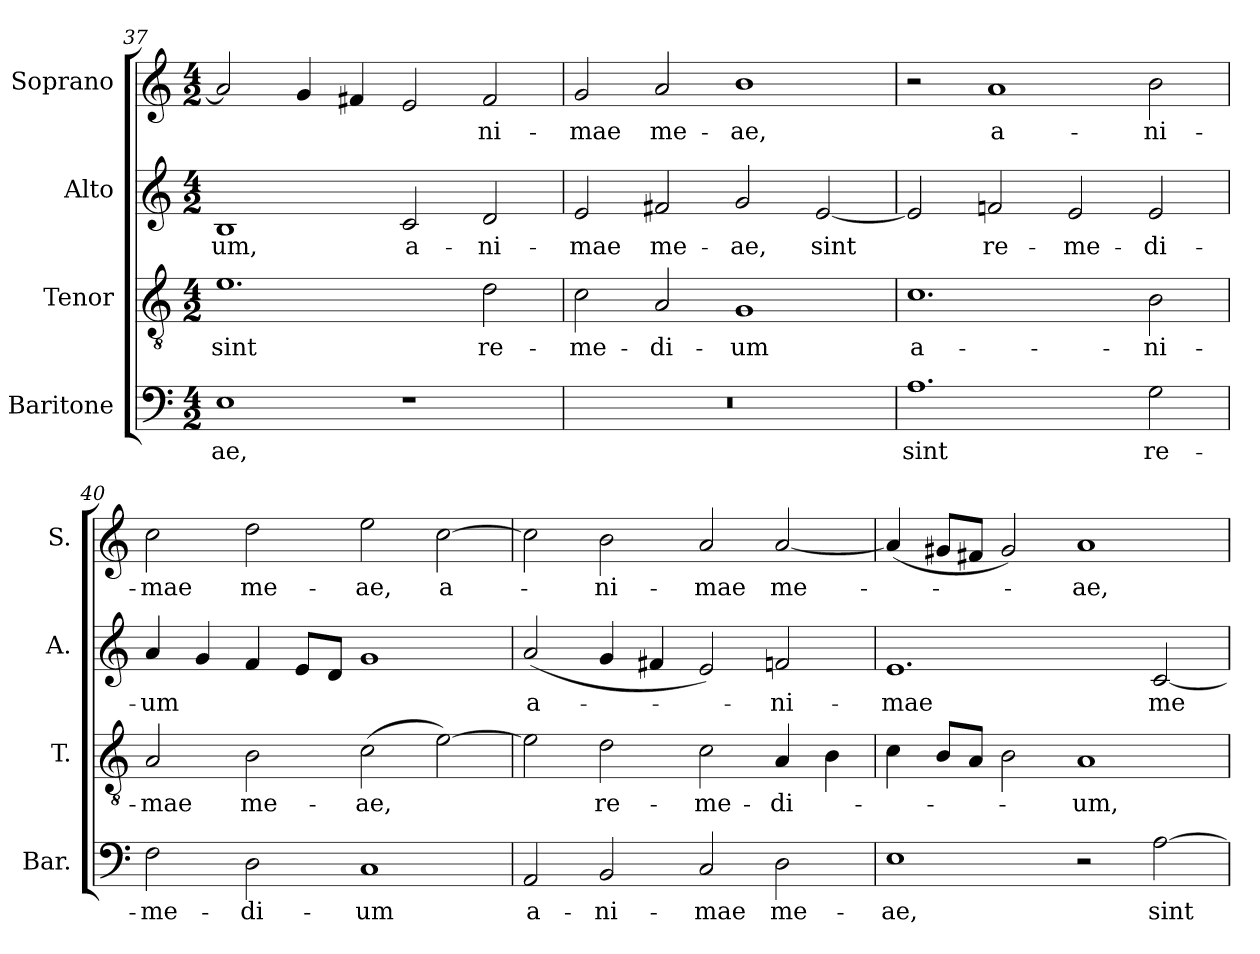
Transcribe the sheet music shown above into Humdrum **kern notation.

**kern	**text	**kern	**text	**kern	**text	**kern	**text
*part4	*part4	*part3	*part3	*part2	*part2	*part1	*part1
*staff4	*staff4	*staff3	*staff3	*staff2	*staff2	*staff1	*staff1
*I"Baritone	*	*I"Tenor	*	*I"Alto	*	*I"Soprano	*
*I'Bar.	*	*I'T.	*	*I'A.	*	*I'S.	*
*clefF4	*	*clefGv2	*	*clefG2	*	*clefG2	*
*	*	*ITrd7c12	*	*	*	*	*
*k[]	*	*k[]	*	*k[]	*	*k[]	*
*C:	*	*C:	*	*C:	*	*C:	*
*M4/2	*	*M4/2	*	*M4/2	*	*M4/2	*
=37	=37	=37	=37	=37	=37	=37	=37
!	!LO:LY:b:color=#000000	!	!	!	!	!	!
!	!	!	!LO:LY:b:color=#000000	!	!	!	!
!	!	!	!	!	!LO:LY:b:color=#000000	!	!
1Ei	-ae,	1.Ei	sint	1Bi	-um,	2ai/]	.
.	.	.	.	.	.	4gi/	.
.	.	.	.	.	.	4f#Xi/	.
!	!	!	!	!	!LO:LY:b:color=#000000	!	!
1r	.	.	.	2ci/	a-	2ei/	.
!	!	!	!LO:LY:b:color=#000000	!	!	!	!
!	!	!	!	!	!LO:LY:b:color=#000000	!	!
!	!	!	!	!	!	!	!LO:LY:b:color=#000000
.	.	2Di\	re-	2di/	-ni-	2f#i/	-ni-
=38	=38	=38	=38	=38	=38	=38	=38
!LO:N:vis=1	!	!	!	!	!	!	!
!	!	!	!LO:LY:b:color=#000000	!	!	!	!
!	!	!	!	!	!LO:LY:b:color=#000000	!	!
!	!	!	!	!	!	!	!LO:LY:b:color=#000000
0r	.	2Ci\	-me-	2ei/	-mae	2gi/	-mae
!	!	!	!LO:LY:b:color=#000000	!	!	!	!
!	!	!	!	!	!LO:LY:b:color=#000000	!	!
!	!	!	!	!	!	!	!LO:LY:b:color=#000000
.	.	2AAi/	-di-	2f#Xi/	me-	2ai/	me-
!	!	!	!LO:LY:b:color=#000000	!	!	!	!
!	!	!	!	!	!LO:LY:b:color=#000000	!	!
!	!	!	!	!	!	!	!LO:LY:b:color=#000000
.	.	1GGi	-um	2gi/	-ae,	1bi	-ae,
!	!	!	!	!	!LO:LY:b:color=#000000	!	!
.	.	.	.	[2ei/	sint	.	.
!!LO:LB:g=z
=39	=39	=39	=39	=39	=39	=39	=39
!	!LO:LY:b:color=#000000	!	!	!	!	!	!
!	!	!	!LO:LY:b:color=#000000	!	!	!	!
1.Ai	sint	1.Ci	a-	2ei/]	.	2r	.
!	!	!	!	!	!LO:LY:b:color=#000000	!	!
!	!	!	!	!	!	!	!LO:LY:b:color=#000000
.	.	.	.	2fni/	re-	1ai	a-
!	!	!	!	!	!LO:LY:b:color=#000000	!	!
.	.	.	.	2ei/	-me-	.	.
!	!LO:LY:b:color=#000000	!	!	!	!	!	!
!	!	!	!LO:LY:b:color=#000000	!	!	!	!
!	!	!	!	!	!LO:LY:b:color=#000000	!	!
!	!	!	!	!	!	!	!LO:LY:b:color=#000000
2Gi\	re-	2BBi\	-ni-	2ei/	-di-	2bi\	-ni-
=40	=40	=40	=40	=40	=40	=40	=40
!	!LO:LY:b:color=#000000	!	!	!	!	!	!
!	!	!	!LO:LY:b:color=#000000	!	!	!	!
!	!	!	!	!	!LO:LY:b:color=#000000	!	!
!	!	!	!	!	!	!	!LO:LY:b:color=#000000
2Fi\	-me-	2AAi/	-mae	4ai/	-um	2cci\	-mae
.	.	.	.	4gi/	.	.	.
!	!LO:LY:b:color=#000000	!	!	!	!	!	!
!	!	!	!LO:LY:b:color=#000000	!	!	!	!
!	!	!	!	!	!	!	!LO:LY:b:color=#000000
2Di\	-di-	2BBi\	me-	4fi/	.	2ddi\	me-
.	.	.	.	8ei/L	.	.	.
.	.	.	.	8di/J	.	.	.
!	!LO:LY:b:color=#000000	!	!	!	!	!	!
!	!	!	!LO:LY:b:color=#000000	!	!	!	!
!	!	!	!	!	!	!	!LO:LY:b:color=#000000
1Ci	-um	(2Ci\	-ae,	1gi	.	2eei\	-ae,
!	!	!	!	!	!	!	!LO:LY:b:color=#000000
.	.	[2Ei\)	.	.	.	[2cci\	a-
=41	=41	=41	=41	=41	=41	=41	=41
!	!LO:LY:b:color=#000000	!	!	!	!	!	!
!	!	!	!	!	!LO:LY:b:color=#000000	!	!
2AAi/	a-	2Ei\]	.	(2ai/	a-	2cci\]	.
!	!LO:LY:b:color=#000000	!	!	!	!	!	!
!	!	!	!LO:LY:b:color=#000000	!	!	!	!
!	!	!	!	!	!	!	!LO:LY:b:color=#000000
2BBi/	-ni-	2Di\	re-	4gi/	.	2bi\	-ni-
.	.	.	.	4f#Xi/	.	.	.
!	!LO:LY:b:color=#000000	!	!	!	!	!	!
!	!	!	!LO:LY:b:color=#000000	!	!	!	!
!	!	!	!	!	!	!	!LO:LY:b:color=#000000
2Ci/	-mae	2Ci\	-me-	2ei/)	.	2ai/	-mae
!	!LO:LY:b:color=#000000	!	!	!	!	!	!
!	!	!	!LO:LY:b:color=#000000	!	!	!	!
!	!	!	!	!	!LO:LY:b:color=#000000	!	!
!	!	!	!	!	!	!	!LO:LY:b:color=#000000
2Di\	me-	4AAi/	-di-	2fni/	-ni-	[2ai/	me-
.	.	4BBi\	.	.	.	.	.
=42	=42	=42	=42	=42	=42	=42	=42
!	!LO:LY:b:color=#000000	!	!	!	!	!	!
!	!	!	!	!	!LO:LY:b:color=#000000	!	!
1Ei	-ae,	4Ci\	.	1.ei	-mae	(4ai/]	.
.	.	8BBi/L	.	.	.	8g#Xi/L	.
.	.	8AAi/J	.	.	.	8f#Xi/J	.
.	.	2BBi\	.	.	.	2g#i/)	.
!	!	!	!LO:LY:b:color=#000000	!	!	!	!
!	!	!	!	!	!	!	!LO:LY:b:color=#000000
2r	.	1AAi	-um,	.	.	1ai	-ae,
!	!LO:LY:b:color=#000000	!	!	!	!	!	!
!	!	!	!	!	!LO:LY:b:color=#000000	!	!
[2Ai\	sint	.	.	[2ci/	me-	.	.
=	=	=	=	=	=	=	=
*-	*-	*-	*-	*-	*-	*-	*-
